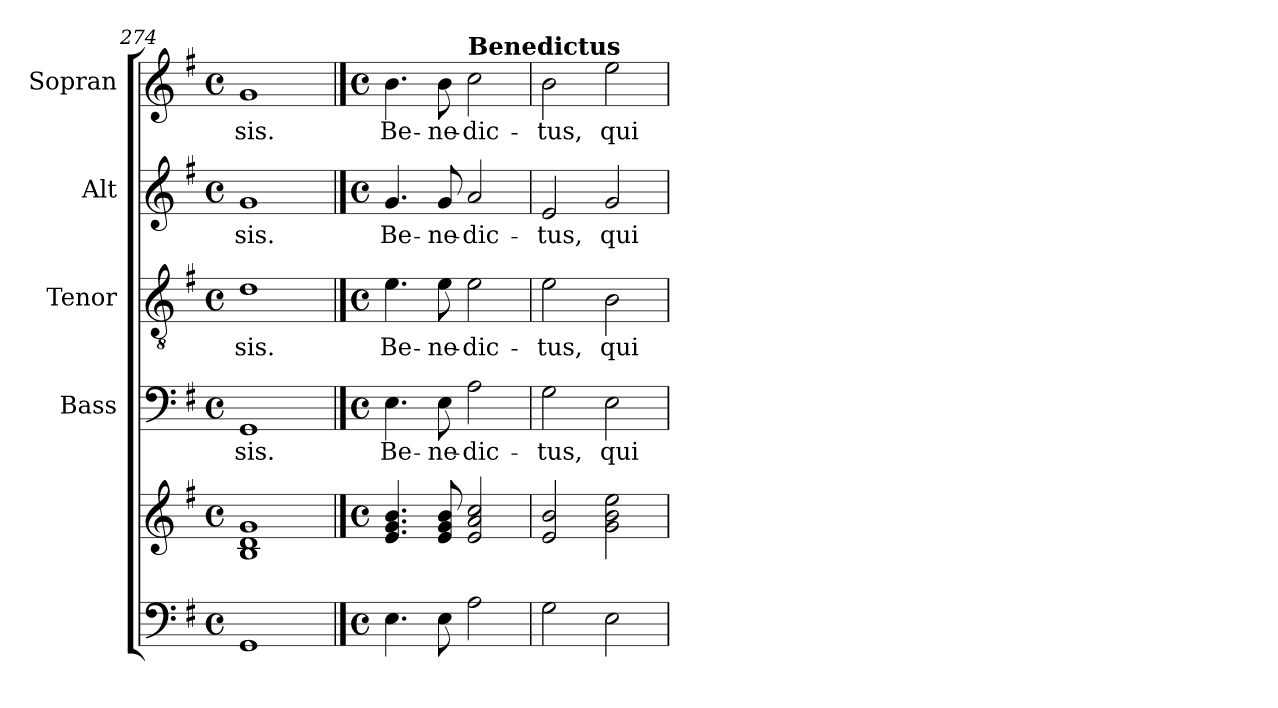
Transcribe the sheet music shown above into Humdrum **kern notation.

**kern	**kern	**kern	**text	**kern	**text	**kern	**text	**kern	**text
*part5	*part5	*part4	*part4	*part3	*part3	*part2	*part2	*part1	*part1
*staff6	*staff5	*staff4	*staff4	*staff3	*staff3	*staff2	*staff2	*staff1	*staff1
*	*	*I"Bass	*	*I"Tenor	*	*I"Alt	*	*I"Sopran	*
*	*	*I'B.	*	*I'T.	*	*I'A.	*	*I'S.	*
*clefF4	*clefG2	*clefF4	*	*clefGv2	*	*clefG2	*	*clefG2	*
*k[f#]	*k[f#]	*k[f#]	*	*k[f#]	*	*k[f#]	*	*k[f#]	*
*G:	*G:	*G:	*	*G:	*	*G:	*	*G:	*
*M4/4	*M4/4	*M4/4	*	*M4/4	*	*M4/4	*	*M4/4	*
*met(c)	*met(c)	*met(c)	*	*met(c)	*	*met(c)	*	*met(c)	*
=274	=274	=274	=274	=274	=274	=274	=274	=274	=274
!	!	!	!LO:LY:b	!	!LO:LY:b	!	!LO:LY:b	!	!LO:LY:b
1GG	1B 1d 1g	1GG	-sis.	1d	-sis.	1g	-sis.	1g	-sis.
!!LO:PB:g=z
==275	==275	==275	==275	==275	==275	==275	==275	==275	==275
*M4/4	*M4/4	*M4/4	*	*M4/4	*	*M4/4	*	*M4/4	*
*met(c)	*met(c)	*met(c)	*	*met(c)	*	*met(c)	*	*met(c)	*
!	!	!	!LO:LY:b	!	!LO:LY:b	!	!LO:LY:b	!	!LO:LY:b
4.E\	4.e/ 4.g/ 4.b/	4.E\	Be-	4.e\	Be-	4.g/	Be-	4.b\	Be-
!	!	!	!LO:LY:b	!	!LO:LY:b	!	!LO:LY:b	!	!LO:LY:b
8E\	8e/ 8g/ 8b/	8E\	-ne-	8e\	-ne-	8g/	-ne-	8b\	-ne-
!	!	!	!	!	!	!	!	!LO:TX:a:B:t=Benedictus	!
!	!	!	!LO:LY:b	!	!LO:LY:b	!	!LO:LY:b	!	!LO:LY:b
2A\	2e/ 2a/ 2cc/	2A\	-dic-	2e\	-dic-	2a/	-dic-	2cc\	-dic-
=276	=276	=276	=276	=276	=276	=276	=276	=276	=276
!	!	!	!LO:LY:b	!	!LO:LY:b	!	!LO:LY:b	!	!LO:LY:b
2G\	2e/ 2b/	2G\	-tus,	2e\	-tus,	2e/	-tus,	2b\	-tus,
!	!	!	!LO:LY:b	!	!LO:LY:b	!	!LO:LY:b	!	!LO:LY:b
2E\	2g\ 2b\ 2ee\	2E\	qui	2B\	qui	2g/	qui	2ee\	qui
=	=	=	=	=	=	=	=	=	=
*-	*-	*-	*-	*-	*-	*-	*-	*-	*-
